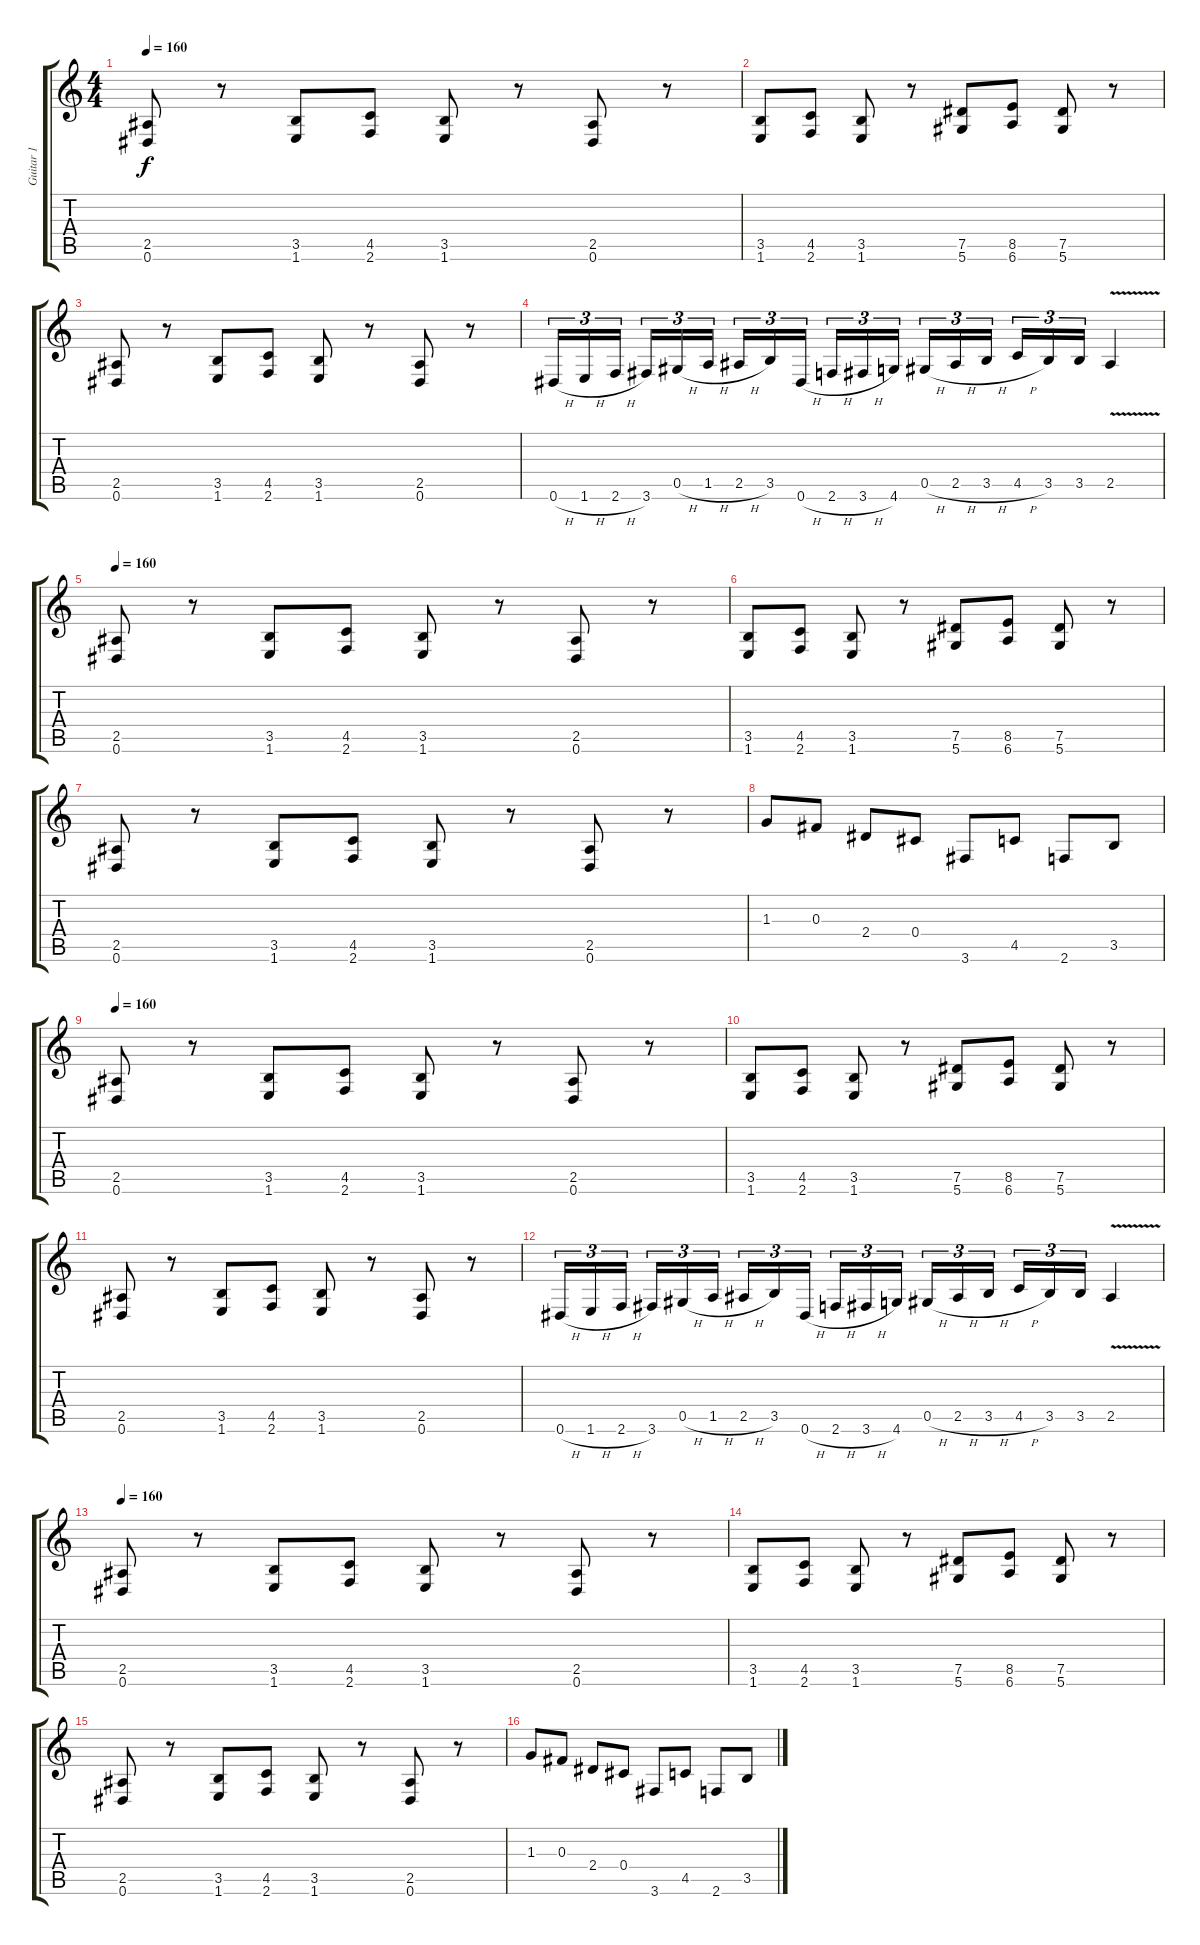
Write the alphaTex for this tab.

\track ("Guitar 1" "Guitar 1") {instrument distortionguitar}
\staff {score tabs}
\tuning (Eb4 Bb3 Gb3 Db3 Ab2 Eb2) {hide}
\ts (4 4)
\tempo 160
\clef g2
\ks c
(2.5 0.6).8{dy f} r.8 (3.5 1.6).8 (4.5 2.6).8 (3.5 1.6).8 r.8 (2.5 0.6).8 r.8 |
(3.5 1.6).8 (4.5 2.6).8 (3.5 1.6).8 r.8 (7.5 5.6).8 (8.5 6.6).8 (7.5 5.6).8 r.8 |
(2.5 0.6).8 r.8 (3.5 1.6).8 (4.5 2.6).8 (3.5 1.6).8 r.8 (2.5 0.6).8 r.8 |
0.6{h}.16{tu (3 2)} 1.6{h}.16{tu (3 2)} 2.6{h}.16{tu (3 2) beam splitsecondary} 3.6.16{tu (3 2)} 0.5{h}.16{tu (3 2)} 1.5{h}.16{tu (3 2)} 2.5{h}.16{tu (3 2)} 3.5.16{tu (3 2)} 0.6{h}.16{tu (3 2) beam splitsecondary} 2.6{h}.16{tu (3 2)} 3.6{h}.16{tu (3 2)} 4.6.16{tu (3 2)} 0.5{h}.16{tu (3 2)} 2.5{h}.16{tu (3 2)} 3.5{h}.16{tu (3 2) beam splitsecondary} 4.5{h}.16{tu (3 2)} 3.5.16{tu (3 2)} 3.5.16{tu (3 2)} 2.5{v}.4 |
\tempo 160
(2.5 0.6).8 r.8 (3.5 1.6).8 (4.5 2.6).8 (3.5 1.6).8 r.8 (2.5 0.6).8 r.8 |
(3.5 1.6).8 (4.5 2.6).8 (3.5 1.6).8 r.8 (7.5 5.6).8 (8.5 6.6).8 (7.5 5.6).8 r.8 |
(2.5 0.6).8 r.8 (3.5 1.6).8 (4.5 2.6).8 (3.5 1.6).8 r.8 (2.5 0.6).8 r.8 |
1.3.8 0.3.8 2.4.8 0.4.8 3.6.8 4.5.8 2.6.8 3.5.8 |
\tempo 160
(2.5 0.6).8 r.8 (3.5 1.6).8 (4.5 2.6).8 (3.5 1.6).8 r.8 (2.5 0.6).8 r.8 |
(3.5 1.6).8 (4.5 2.6).8 (3.5 1.6).8 r.8 (7.5 5.6).8 (8.5 6.6).8 (7.5 5.6).8 r.8 |
(2.5 0.6).8 r.8 (3.5 1.6).8 (4.5 2.6).8 (3.5 1.6).8 r.8 (2.5 0.6).8 r.8 |
0.6{h}.16{tu (3 2)} 1.6{h}.16{tu (3 2)} 2.6{h}.16{tu (3 2) beam splitsecondary} 3.6.16{tu (3 2)} 0.5{h}.16{tu (3 2)} 1.5{h}.16{tu (3 2)} 2.5{h}.16{tu (3 2)} 3.5.16{tu (3 2)} 0.6{h}.16{tu (3 2) beam splitsecondary} 2.6{h}.16{tu (3 2)} 3.6{h}.16{tu (3 2)} 4.6.16{tu (3 2)} 0.5{h}.16{tu (3 2)} 2.5{h}.16{tu (3 2)} 3.5{h}.16{tu (3 2) beam splitsecondary} 4.5{h}.16{tu (3 2)} 3.5.16{tu (3 2)} 3.5.16{tu (3 2)} 2.5{v}.4 |
\tempo 160
(2.5 0.6).8 r.8 (3.5 1.6).8 (4.5 2.6).8 (3.5 1.6).8 r.8 (2.5 0.6).8 r.8 |
(3.5 1.6).8 (4.5 2.6).8 (3.5 1.6).8 r.8 (7.5 5.6).8 (8.5 6.6).8 (7.5 5.6).8 r.8 |
(2.5 0.6).8 r.8 (3.5 1.6).8 (4.5 2.6).8 (3.5 1.6).8 r.8 (2.5 0.6).8 r.8 |
1.3.8 0.3.8 2.4.8 0.4.8 3.6.8 4.5.8 2.6.8 3.5.8
